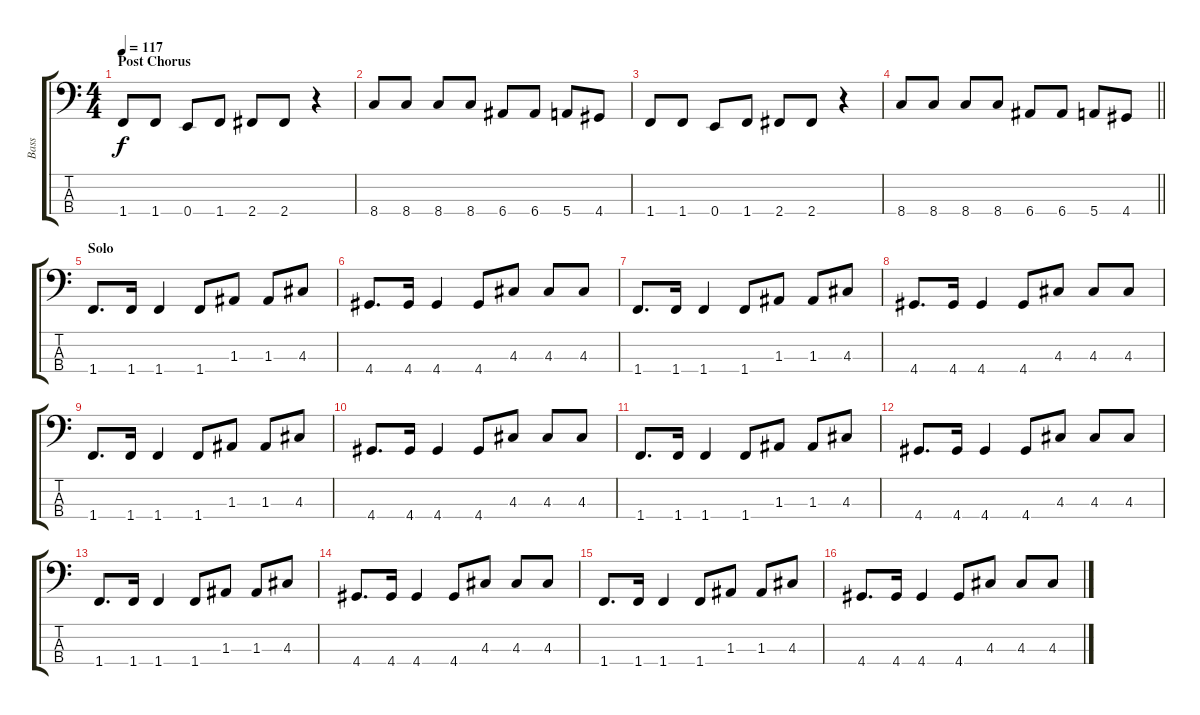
\track ("Bass" "Bass") {instrument electricbassfinger}
\staff {score tabs}
\tuning (G2 D2 A1 E1) {hide}
\ts (4 4)
\section ("" "Post Chorus")
\tempo 117
\clef f4
\ks c
1.4.8{dy f} 1.4.8 0.4.8 1.4.8 2.4.8 2.4.8 r.4 |
8.4.8 8.4.8 8.4.8 8.4.8 6.4.8 6.4.8 5.4.8 4.4.8 |
1.4.8 1.4.8 0.4.8 1.4.8 2.4.8 2.4.8 r.4 |
\barLineRight lightlight
8.4.8 8.4.8 8.4.8 8.4.8 6.4.8 6.4.8 5.4.8 4.4.8 |
\section ("" "Solo")
1.4.8{d} 1.4.16 1.4.4 1.4.8 1.3.8 1.3.8 4.3.8 |
4.4.8{d} 4.4.16 4.4.4 4.4.8 4.3.8 4.3.8 4.3.8 |
1.4.8{d} 1.4.16 1.4.4 1.4.8 1.3.8 1.3.8 4.3.8 |
4.4.8{d} 4.4.16 4.4.4 4.4.8 4.3.8 4.3.8 4.3.8 |
1.4.8{d} 1.4.16 1.4.4 1.4.8 1.3.8 1.3.8 4.3.8 |
4.4.8{d} 4.4.16 4.4.4 4.4.8 4.3.8 4.3.8 4.3.8 |
1.4.8{d} 1.4.16 1.4.4 1.4.8 1.3.8 1.3.8 4.3.8 |
4.4.8{d} 4.4.16 4.4.4 4.4.8 4.3.8 4.3.8 4.3.8 |
1.4.8{d} 1.4.16 1.4.4 1.4.8 1.3.8 1.3.8 4.3.8 |
4.4.8{d} 4.4.16 4.4.4 4.4.8 4.3.8 4.3.8 4.3.8 |
1.4.8{d} 1.4.16 1.4.4 1.4.8 1.3.8 1.3.8 4.3.8 |
4.4.8{d} 4.4.16 4.4.4 4.4.8 4.3.8 4.3.8 4.3.8
